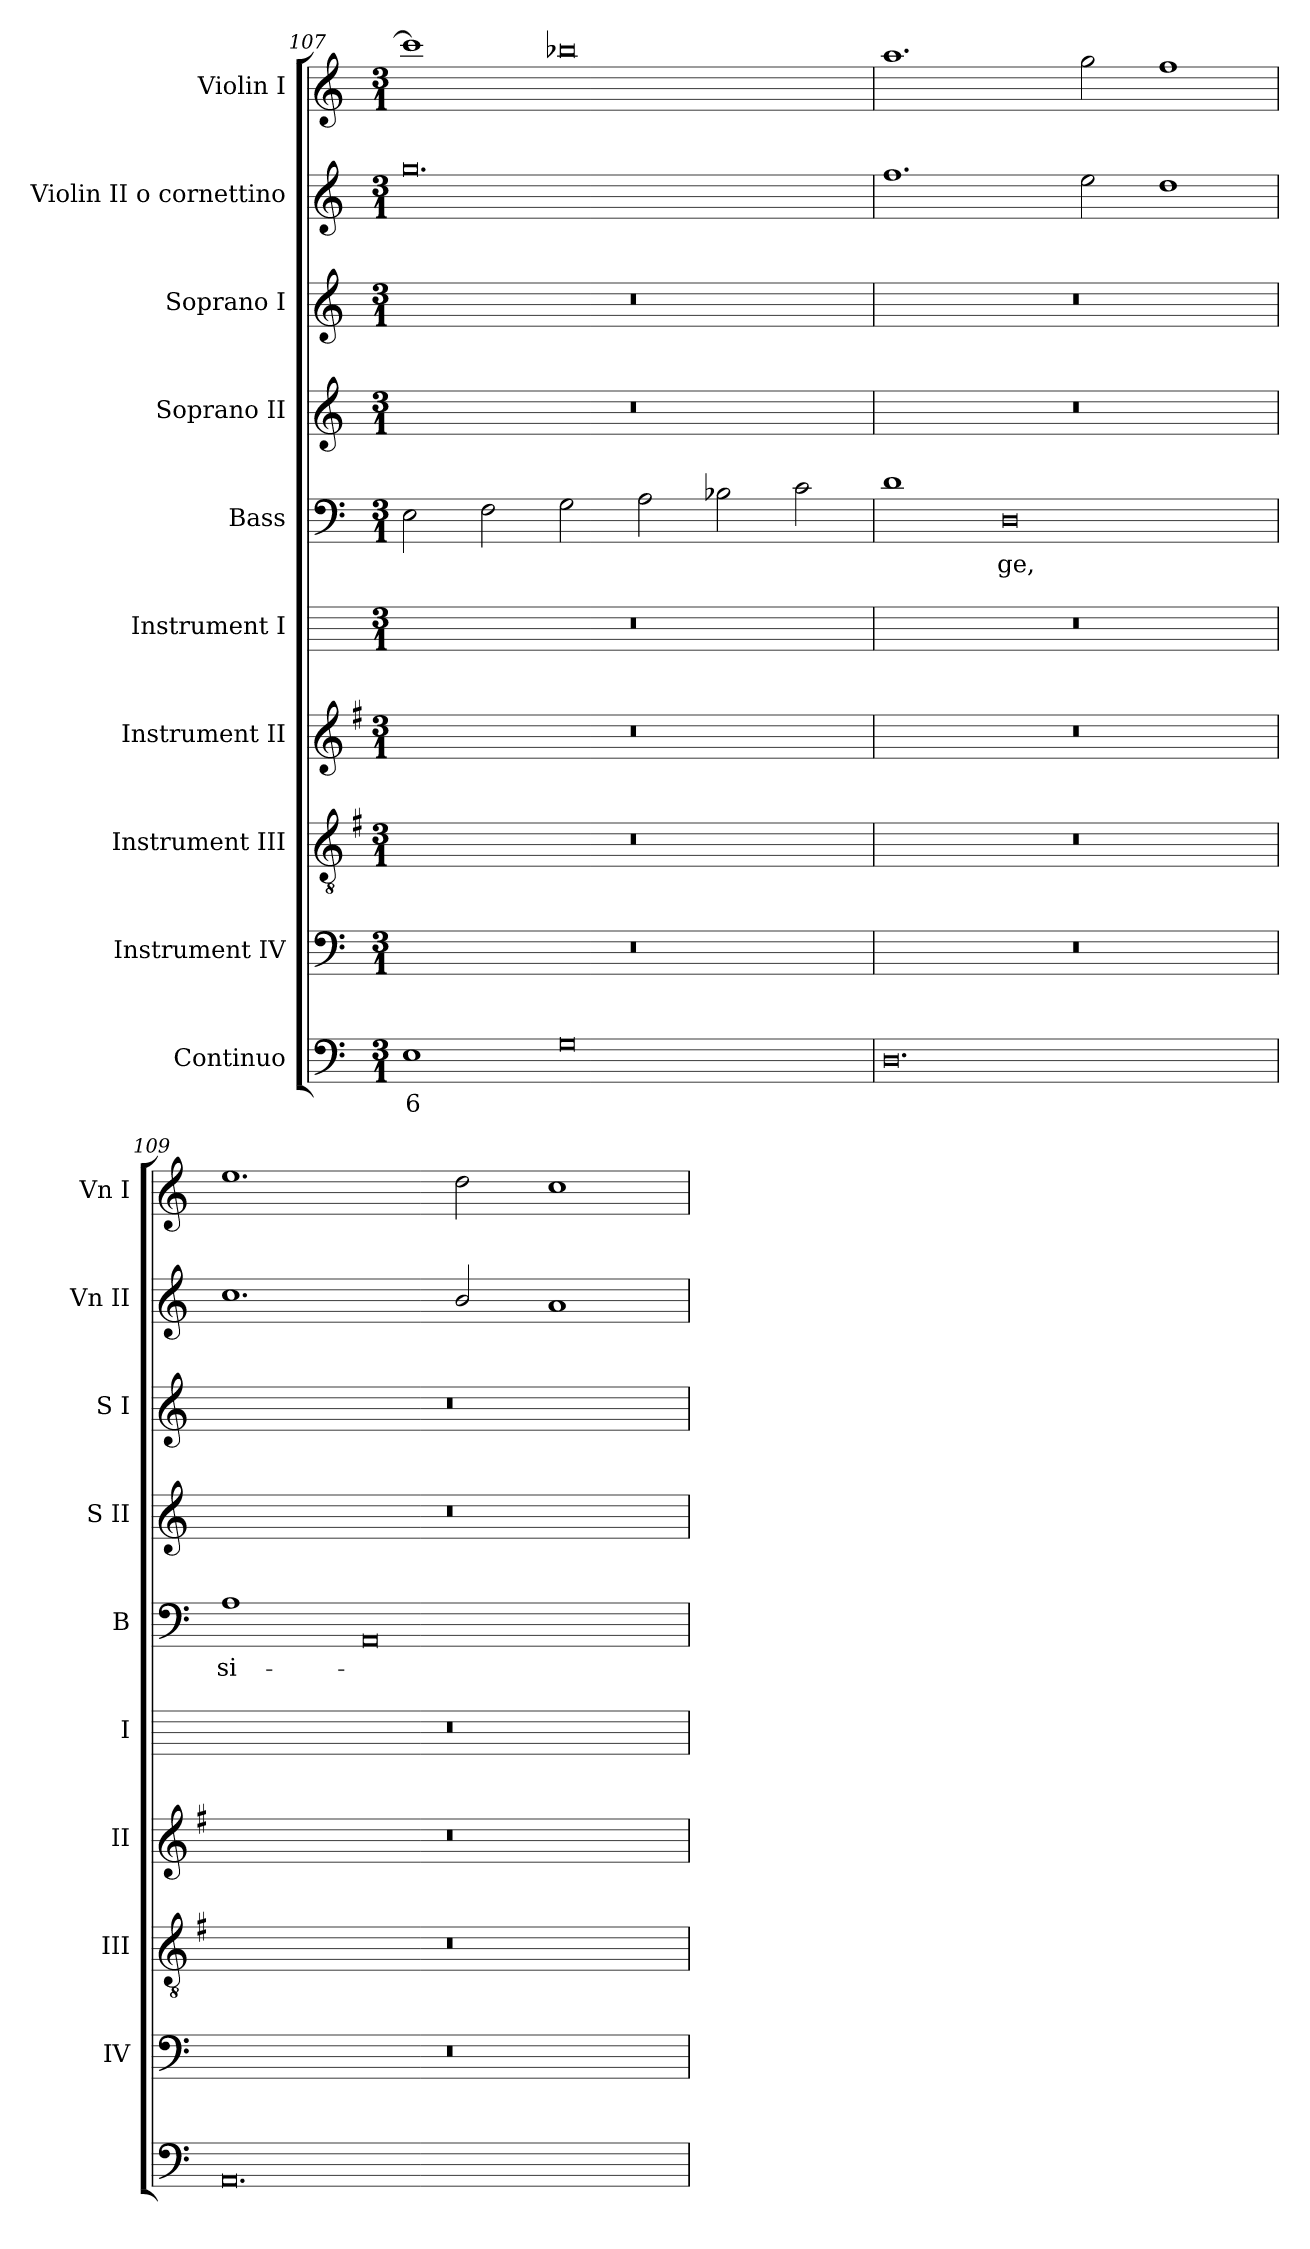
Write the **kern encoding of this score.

**kern	**text	**kern	**kern	**kern	**kern	**kern	**text	**kern	**kern	**kern	**kern
*part10	*part10	*part9	*part8	*part7	*part6	*part5	*part5	*part4	*part3	*part2	*part1
*staff10	*staff10	*staff9	*staff8	*staff7	*staff6	*staff5	*staff5	*staff4	*staff3	*staff2	*staff1
*I"Continuo	*	*I"Instrument IV	*I"Instrument III	*I"Instrument II	*I"Instrument I	*I"Bass	*	*I"Soprano II	*I"Soprano I	*I"Violin II o cornettino	*I"Violin I
*	*	*I'IV	*I'III	*I'II	*I'I	*I'B	*	*I'S II	*I'S I	*I'Vn II	*I'Vn I
*clefF4	*	*clefF4	*clefGv2	*clefG2	*	*clefF4	*	*clefG2	*clefG2	*clefG2	*clefG2
*	*	*	*ITrd4c7	*ITrd4c7	*ITrd4c7	*	*	*	*	*	*
*k[]	*	*k[]	*k[]	*k[]	*	*k[]	*	*k[]	*k[]	*k[]	*k[]
*C:	*	*C:	*C:	*C:	*	*C:	*	*C:	*C:	*C:	*C:
*M3/1	*	*M3/1	*M3/1	*M3/1	*M3/1	*M3/1	*	*M3/1	*M3/1	*M3/1	*M3/1
=107	=107	=107	=107	=107	=107	=107	=107	=107	=107	=107	=107
!	!LO:LY:b	!	!	!	!	!	!	!	!	!	!
1E	6	0.r	0.r	0.r	0.r	2E	.	0.r	0.r	0.gg	1ccc]
.	.	.	.	.	.	2F	.	.	.	.	.
0G	.	.	.	.	.	2G	.	.	.	.	0bb-X
.	.	.	.	.	.	2A	.	.	.	.	.
.	.	.	.	.	.	2B-X	.	.	.	.	.
.	.	.	.	.	.	2c	.	.	.	.	.
=108	=108	=108	=108	=108	=108	=108	=108	=108	=108	=108	=108
0.D	.	0.r	0.r	0.r	0.r	1d	.	0.r	0.r	1.ff	1.aa
!	!	!	!	!	!	!	!LO:LY:b	!	!	!	!
.	.	.	.	.	.	0D	ge,	.	.	.	.
.	.	.	.	.	.	.	.	.	.	2ee	2gg
.	.	.	.	.	.	.	.	.	.	1dd	1ff
=109	=109	=109	=109	=109	=109	=109	=109	=109	=109	=109	=109
!	!	!	!	!	!	!	!LO:LY:b	!	!	!	!
0.AA	.	0.r	0.r	0.r	0.r	1A	si-	0.r	0.r	1.cc	1.ee
.	.	.	.	.	.	0AA	.	.	.	.	.
.	.	.	.	.	.	.	.	.	.	2b/	2dd
.	.	.	.	.	.	.	.	.	.	1a	1cc
=	=	=	=	=	=	=	=	=	=	=	=
*-	*-	*-	*-	*-	*-	*-	*-	*-	*-	*-	*-
